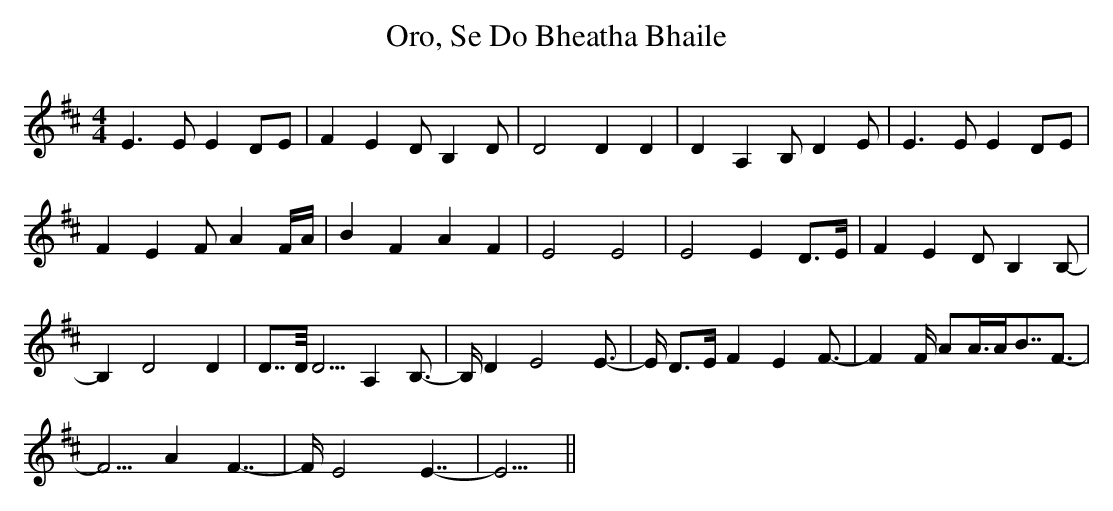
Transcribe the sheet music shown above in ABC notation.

X:1
T:Oro, Se Do Bheatha Bhaile
M:4/4
K:D
E3EE2DE       | F2E2DB,2D           | D4D2D2         | D2A,2B,D2E           | E3EE2DE                |
F2E2FA2F/2A/2 | B2F2A2F2            | E4E4           | E4E2D3/2E/2          | F2E2DB,2B,-|
B,2 D4D2     | D7/4D/4D5/2A,2B,3/2-|B,/2 D2E4E3/2-|E/2 D3/2E/2F2E2F3/2-|F2F/2 AA3/4A/2B7/4F3/2-|
F5/2 A2F7/2-|F/2 E4E7/2-|E9/2 ||
